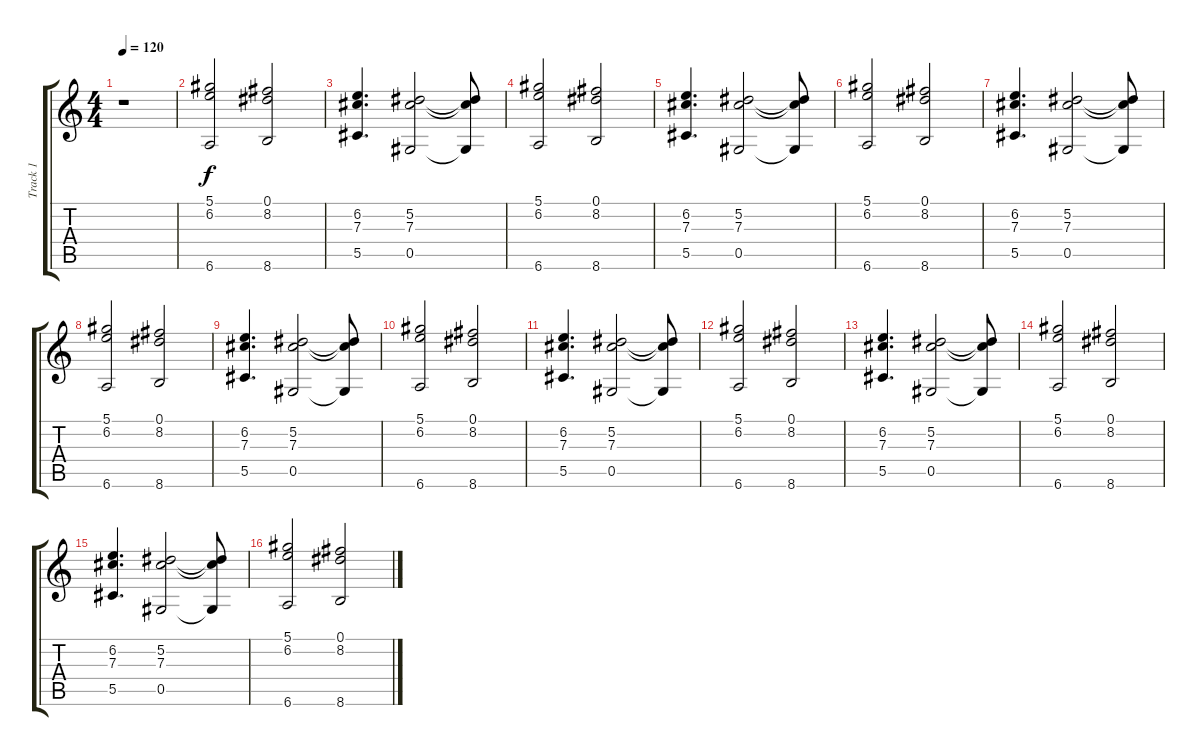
\track ("Track 1" "Track 1") {instrument acousticguitarsteel}
\staff {score tabs}
\tuning (Eb4 Bb3 Gb3 Db3 Ab2 Eb2) {hide}
\ts (4 4)
\tempo 120
\clef g2
\ks c
r.1{dy f} |
(5.1 6.2 6.6).2 (0.1 8.2 8.6).2 |
(6.2 7.3 5.5).4{d} (5.2 7.3 0.5).2 (5.2{t} 7.3{t} 0.5{t}).8 |
(5.1 6.2 6.6).2 (0.1 8.2 8.6).2 |
(6.2 7.3 5.5).4{d} (5.2 7.3 0.5).2 (5.2{t} 7.3{t} 0.5{t}).8 |
(5.1 6.2 6.6).2 (0.1 8.2 8.6).2 |
(6.2 7.3 5.5).4{d} (5.2 7.3 0.5).2 (5.2{t} 7.3{t} 0.5{t}).8 |
(5.1 6.2 6.6).2 (0.1 8.2 8.6).2 |
(6.2 7.3 5.5).4{d} (5.2 7.3 0.5).2 (5.2{t} 7.3{t} 0.5{t}).8 |
(5.1 6.2 6.6).2 (0.1 8.2 8.6).2 |
(6.2 7.3 5.5).4{d} (5.2 7.3 0.5).2 (5.2{t} 7.3{t} 0.5{t}).8 |
(5.1 6.2 6.6).2 (0.1 8.2 8.6).2 |
(6.2 7.3 5.5).4{d} (5.2 7.3 0.5).2 (5.2{t} 7.3{t} 0.5{t}).8 |
(5.1 6.2 6.6).2 (0.1 8.2 8.6).2 |
(6.2 7.3 5.5).4{d} (5.2 7.3 0.5).2 (5.2{t} 7.3{t} 0.5{t}).8 |
(5.1 6.2 6.6).2 (0.1 8.2 8.6).2
